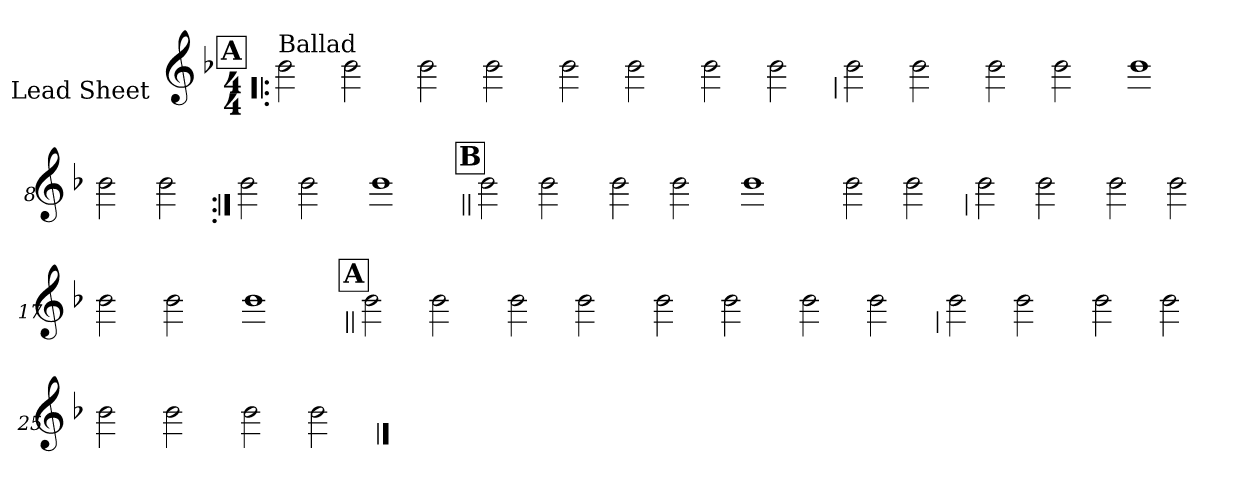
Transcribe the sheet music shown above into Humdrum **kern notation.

**kern
*part1
*staff1
*I"Lead Sheet
*stria0
*clefG2
*k[b-]
*F:
*M4/4
!!LO:REH:place=s1:a:t=A
=1!|:
!LO:TX:a:t=Ballad
2b-
2b-
=2-
2b-
2b-
=3-
2b-
2b-
=4-
2b-
2b-
!!LO:LB:g=z
=5
2b-
2b-
=6-
2b-
2b-
=7-
1b-
=8-
2b-
2b-
!!LO:LB:g=z
=9:|!
2b-
2b-
=10-
1b-
!!LO:LB:g=z
!!LO:REH:place=s1:a:t=B
=11||
2b-
2b-
=12-
2b-
2b-
=13-
1b-
=14-
2b-
2b-
!!LO:LB:g=z
=15
2b-
2b-
=16-
2b-
2b-
=17-
2b-
2b-
=18-
1b-
!!LO:LB:g=z
!!LO:REH:place=s1:a:t=A
=19||
2b-
2b-
=20-
2b-
2b-
=21-
2b-
2b-
=22-
2b-
2b-
!!LO:LB:g=z
=23
2b-
2b-
=24-
2b-
2b-
=25-
2b-
2b-
=26-
2b-
2b-
==
*-
